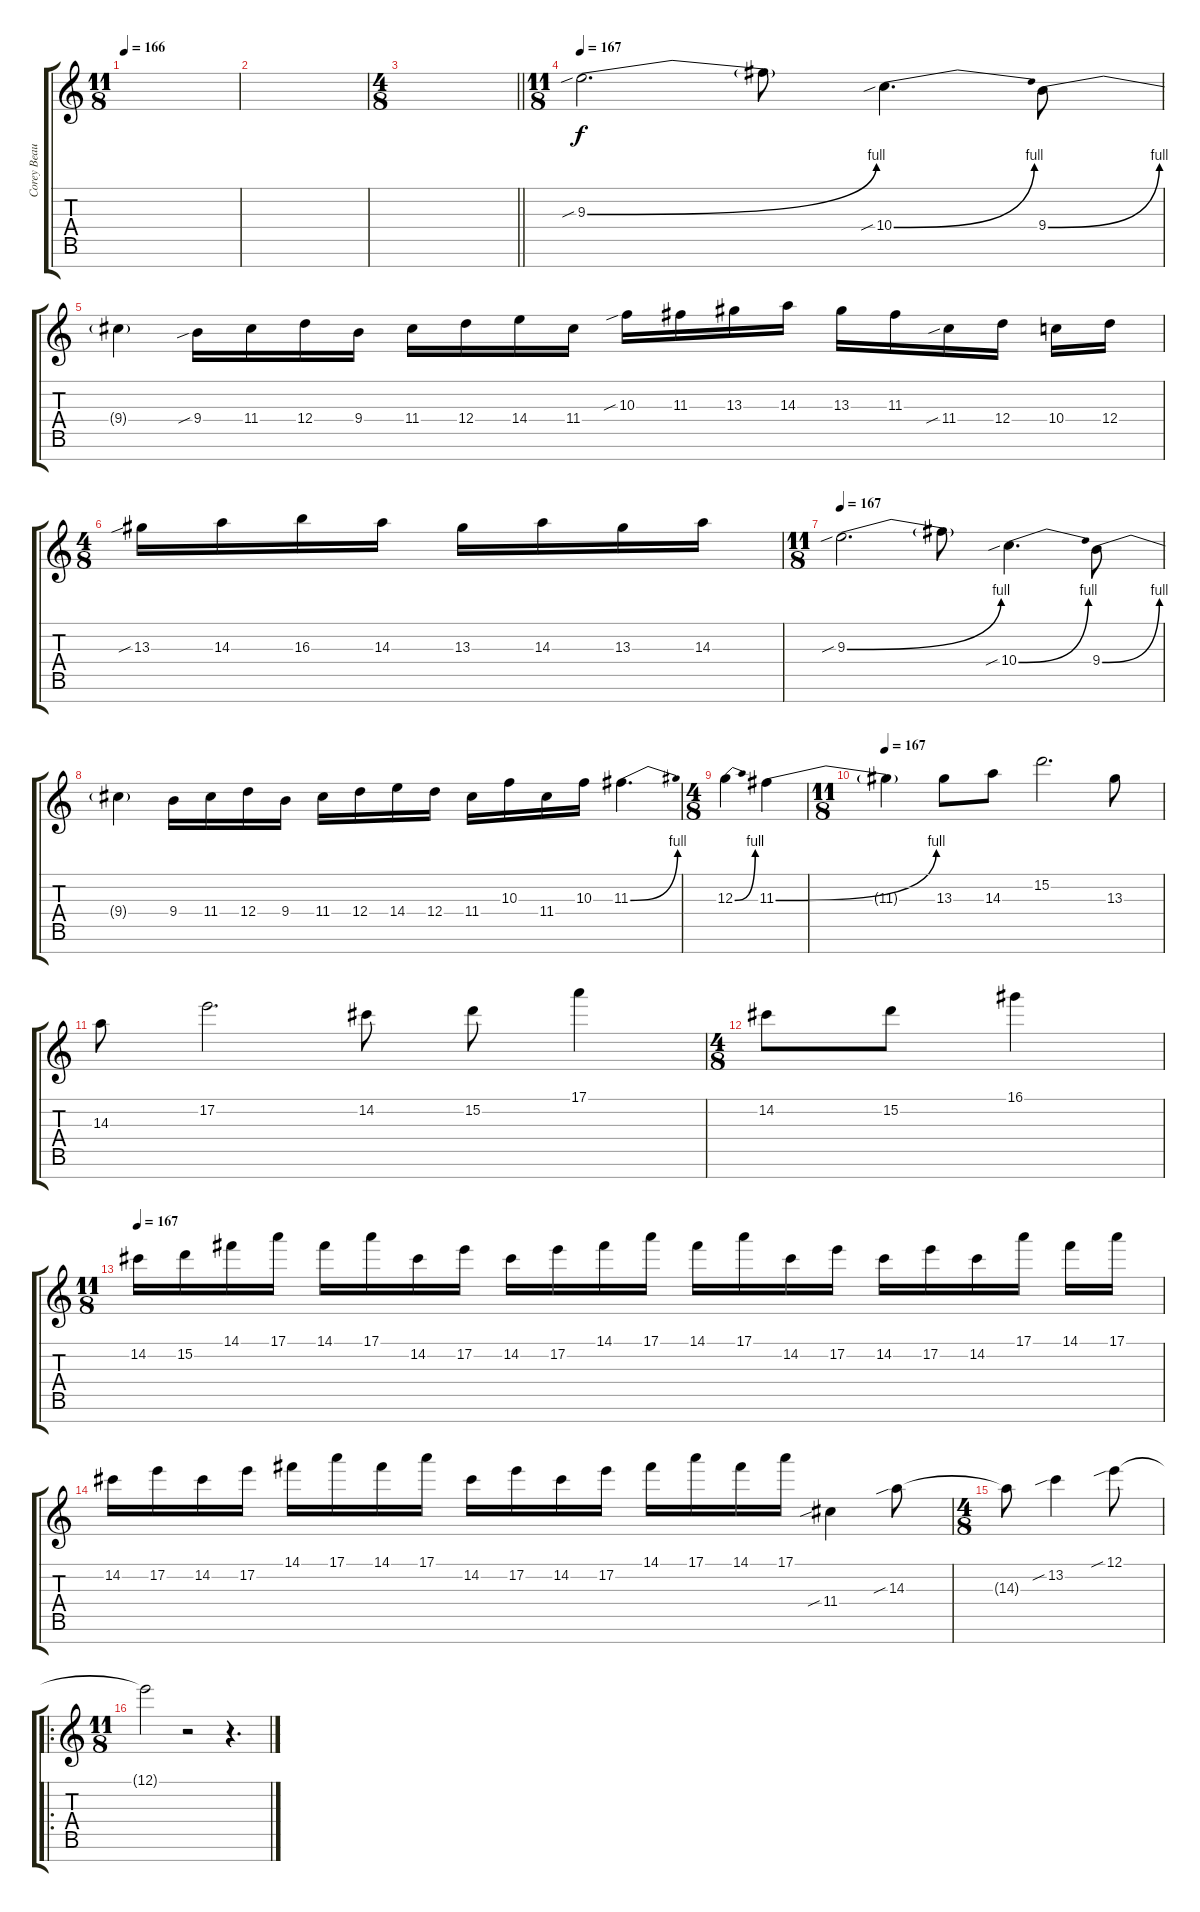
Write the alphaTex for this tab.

\track ("Corey Beaulieu Lead" "Corey Beau") {instrument distortionguitar}
\staff {score tabs}
\tuning (E4 B3 G3 D3 A2 E2 B1) {hide}
\ts (11 8)
\tempo 166
\clef g2
\ks c
|
|
\ts (4 8)
\barLineRight lightlight
|
\ts (11 8)
\section ("" "")
\tempo 167
9.3{be (bend 0 0 60 4) sib}.2{d instrument distortionguitar} 9.3{t}.8 10.4{be (bend 0 0 60 4) sib}.4{d} 9.4{be (bend 0 0 60 4)}.8 |
9.4{t}.4 9.4{sib}.16 11.4.16 12.4.16 9.4.16 11.4.16 12.4.16 14.4.16 11.4.16 10.3{sib}.16 11.3.16 13.3.16 14.3.16 13.3.16 11.3.16 11.4{sib}.16 12.4.16 10.4.16 12.4.16 |
\ts (4 8)
13.3{sib}.16 14.3.16 16.3.16 14.3.16 13.3.16 14.3.16 13.3.16 14.3.16 |
\ts (11 8)
\tempo 167
9.3{be (bend 0 0 60 4) sib}.2{d instrument distortionguitar} 9.3{t}.8 10.4{be (bend 0 0 60 4) sib}.4{d} 9.4{be (bend 0 0 60 4)}.8 |
9.4{t}.4 9.4.16 11.4.16 12.4.16 9.4.16 11.4.16 12.4.16 14.4.16 12.4.16 11.4.16 10.3.16 11.4.16 10.3.16 11.3{be (bend 0 0 60 4)}.4{d} |
\ts (4 8)
12.3{be (bend 0 0 60 4)}.4 11.3{be (bend 0 0 60 4)}.4 |
\ts (11 8)
\tempo 167
11.3{t}.4 13.3.8 14.3.8 15.2.2{d} 13.3.8 |
14.3.8 17.2.2{d} 14.2.8 15.2.8 17.1.4 |
\ts (4 8)
14.2.8 15.2.8 16.1.4 |
\ts (11 8)
\tempo 167
14.2.16 15.2.16 14.1.16 17.1.16 14.1.16 17.1.16 14.2.16 17.2.16 14.2.16 17.2.16 14.1.16 17.1.16 14.1.16 17.1.16 14.2.16 17.2.16 14.2.16 17.2.16 14.2.16 17.1.16 14.1.16 17.1.16 |
14.2.16 17.2.16 14.2.16 17.2.16 14.1.16 17.1.16 14.1.16 17.1.16 14.2.16 17.2.16 14.2.16 17.2.16 14.1.16 17.1.16 14.1.16 17.1.16 11.4{sib}.4 14.3{sib}.8 |
\ts (4 8)
14.3{t}.8 13.2{sib}.4 12.1{sib}.8 |
\ro
\ts (11 8)
12.1{t}.2 r.2 r.4{d}
